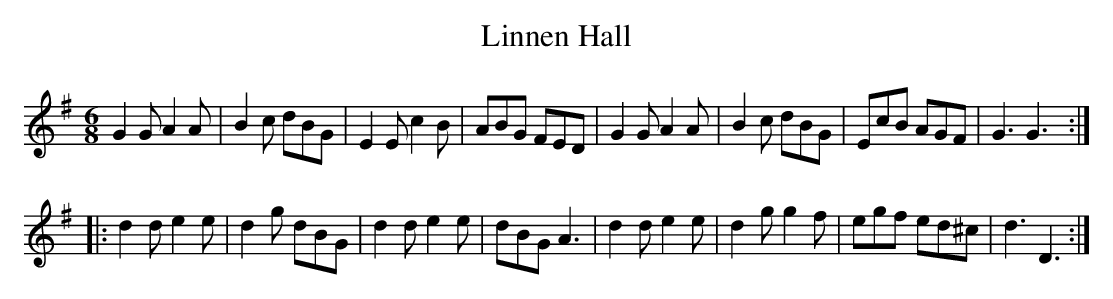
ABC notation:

X:1
T:Linnen Hall
M:6/8
K:G
G2G A2A| B2c dBG| E2E c2B| ABG FED|\
G2G A2A| B2c dBG| EcB AGF| G3 G3:|
|:d2d e2e| d2g dBG| d2d e2e| dBG A3|\
d2d e2e| d2g g2f| egf ed^c| d3 D3:|
